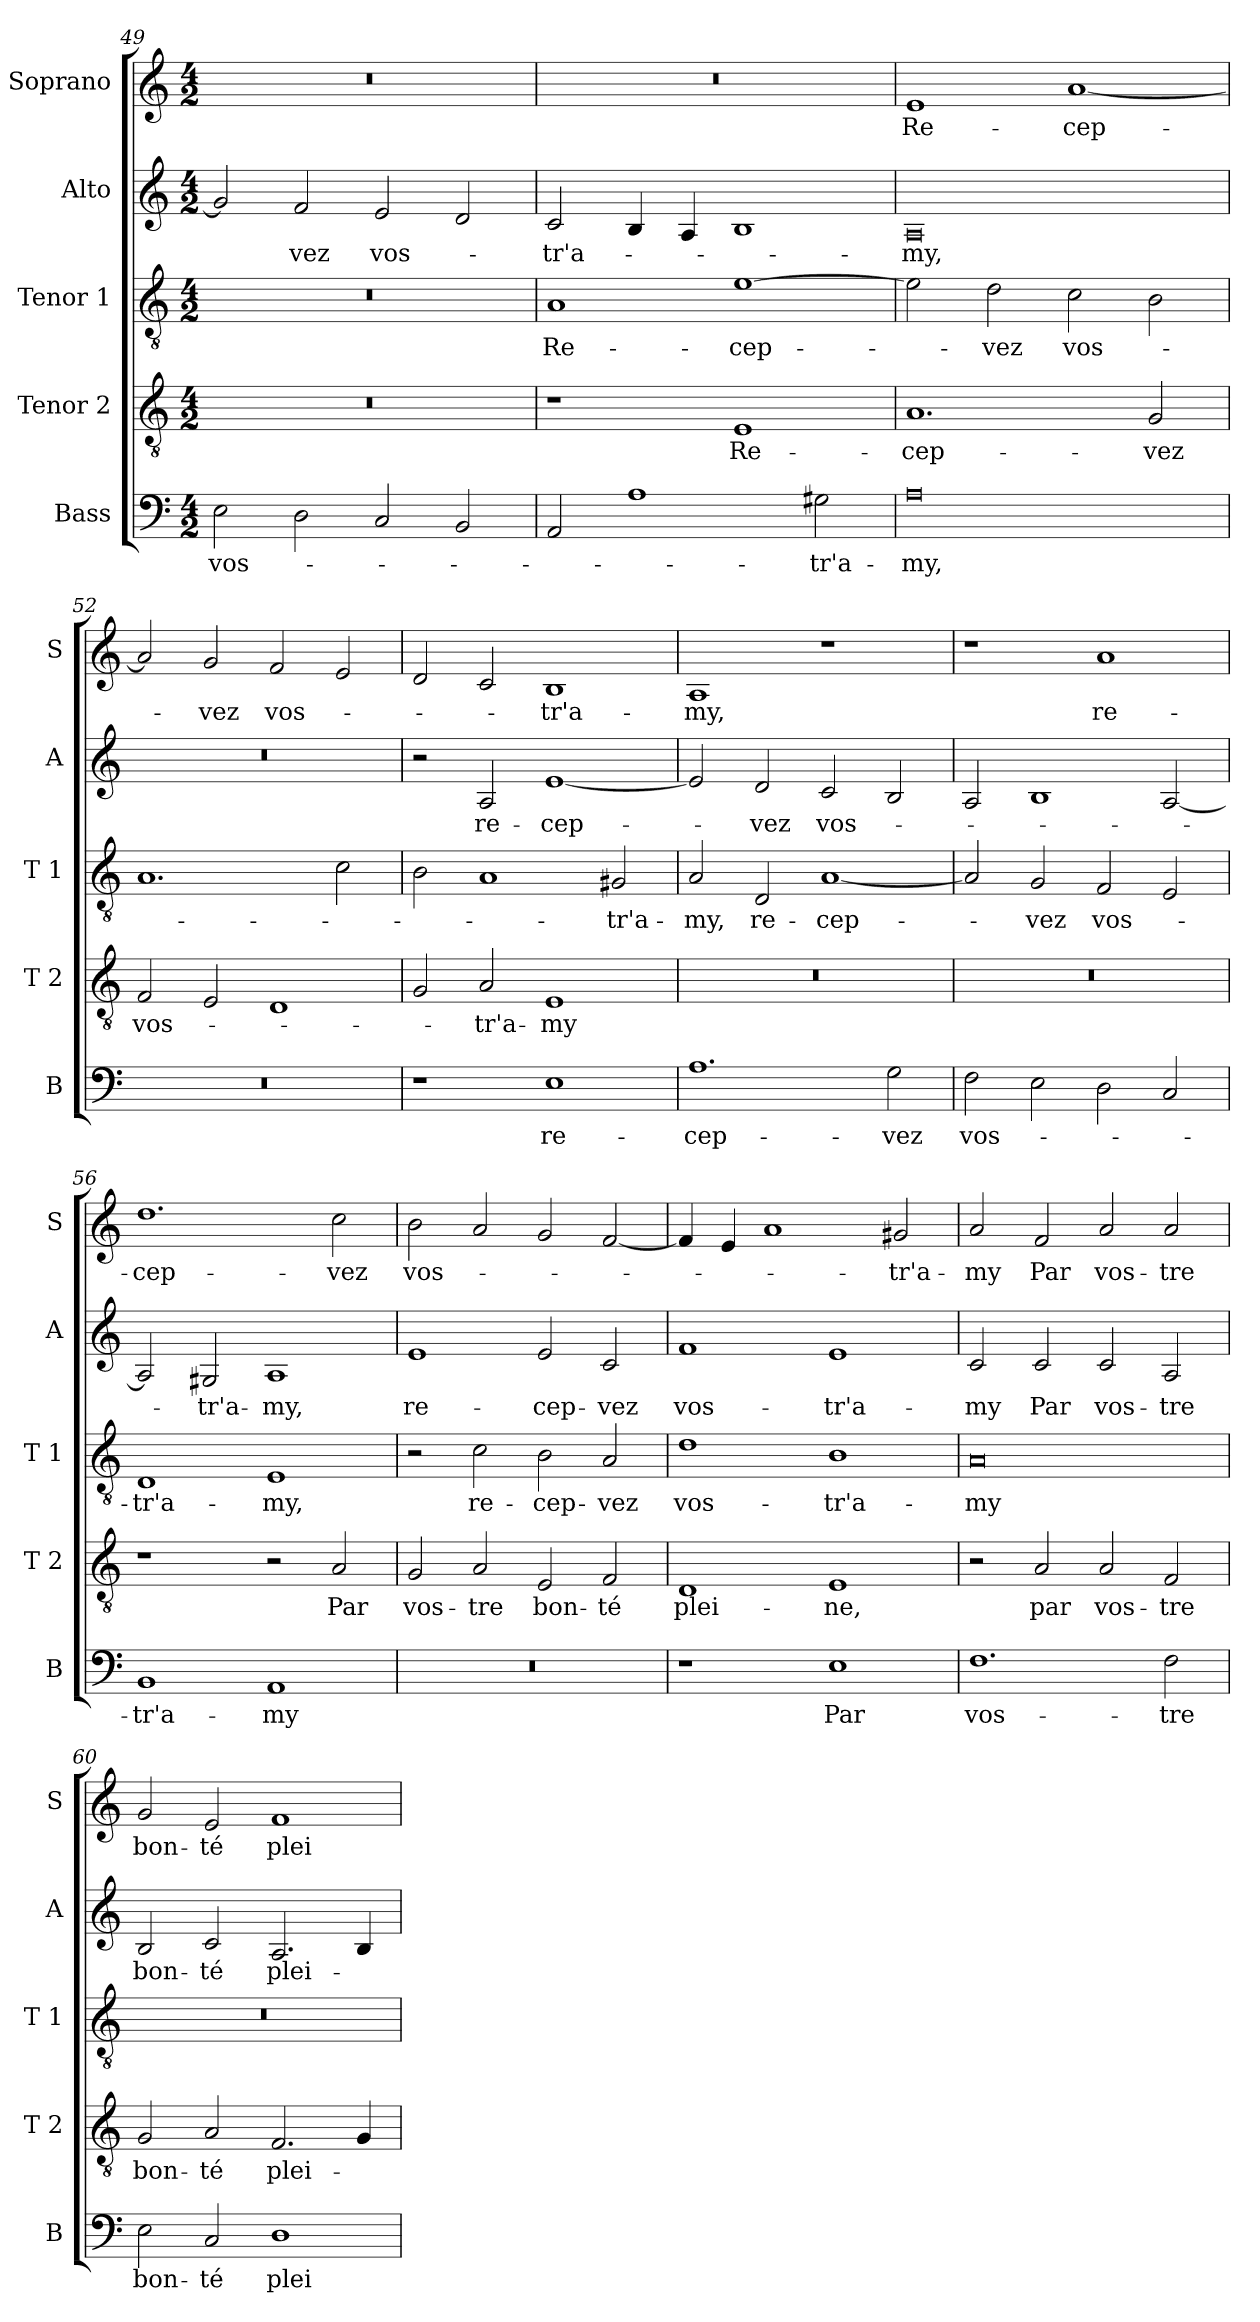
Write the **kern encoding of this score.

**kern	**text	**kern	**text	**kern	**text	**kern	**text	**kern	**text
*part5	*part5	*part4	*part4	*part3	*part3	*part2	*part2	*part1	*part1
*staff5	*staff5	*staff4	*staff4	*staff3	*staff3	*staff2	*staff2	*staff1	*staff1
*I"Bass	*	*I"Tenor 2	*	*I"Tenor 1	*	*I"Alto	*	*I"Soprano	*
*I'B	*	*I'T 2	*	*I'T 1	*	*I'A	*	*I'S	*
!!LO:PB:g=z
*clefF4	*	*clefGv2	*	*clefGv2	*	*clefG2	*	*clefG2	*
*k[]	*	*k[]	*	*k[]	*	*k[]	*	*k[]	*
*M4/2	*	*M4/2	*	*M4/2	*	*M4/2	*	*M4/2	*
=49	=49	=49	=49	=49	=49	=49	=49	=49	=49
!	!LO:LY:b	!	!	!	!	!	!	!	!
2E\	vos-	0r	.	0r	.	2g/]	.	0r	.
!	!	!	!	!	!	!	!LO:LY:b	!	!
2D\	.	.	.	.	.	2f/	-vez	.	.
!	!	!	!	!	!	!	!LO:LY:b	!	!
2C/	.	.	.	.	.	2e/	vos-	.	.
2BB/	.	.	.	.	.	2d/	.	.	.
=50	=50	=50	=50	=50	=50	=50	=50	=50	=50
!	!	!	!	!	!LO:LY:b	!	!LO:LY:b	!	!
2AA/	.	1r	.	1A	Re-	2c/	-tr'a-	0r	.
1A	.	.	.	.	.	4B/	.	.	.
.	.	.	.	.	.	4A/	.	.	.
!	!	!	!LO:LY:b	!	!LO:LY:b	!	!	!	!
.	.	1E	Re-	[1e	-cep-	1B	.	.	.
!	!LO:LY:b	!	!	!	!	!	!	!	!
2G#X\	-tr'a-	.	.	.	.	.	.	.	.
=51	=51	=51	=51	=51	=51	=51	=51	=51	=51
!	!LO:LY:b	!	!LO:LY:b	!	!	!	!LO:LY:b	!	!LO:LY:b
0A	-my,	1.A	-cep-	2e\]	.	0A	-my,	1e	Re-
!	!	!	!	!	!LO:LY:b	!	!	!	!
.	.	.	.	2d\	-vez	.	.	.	.
!	!	!	!	!	!LO:LY:b	!	!	!	!LO:LY:b
.	.	.	.	2c\	vos-	.	.	[1a	-cep-
!	!	!	!LO:LY:b	!	!	!	!	!	!
.	.	2G/	-vez	2B\	.	.	.	.	.
=52	=52	=52	=52	=52	=52	=52	=52	=52	=52
!	!	!	!LO:LY:b	!	!	!	!	!	!
0r	.	2F/	vos-	1.A	.	0r	.	2a/]	.
!	!	!	!	!	!	!	!	!	!LO:LY:b
.	.	2E/	.	.	.	.	.	2g/	-vez
!	!	!	!	!	!	!	!	!	!LO:LY:b
.	.	1D	.	.	.	.	.	2f/	vos-
.	.	.	.	2c\	.	.	.	2e/	.
=53	=53	=53	=53	=53	=53	=53	=53	=53	=53
1r	.	2G/	.	2B\	.	2r	.	2d/	.
!	!	!	!LO:LY:b	!	!	!	!LO:LY:b	!	!
.	.	2A/	-tr'a-	1A	.	2A/	re-	2c/	.
!	!LO:LY:b	!	!LO:LY:b	!	!	!	!LO:LY:b	!	!LO:LY:b
1E	re-	1E	-my	.	.	[1e	-cep-	1B	-tr'a-
!	!	!	!	!	!LO:LY:b	!	!	!	!
.	.	.	.	2G#X/	-tr'a-	.	.	.	.
=54	=54	=54	=54	=54	=54	=54	=54	=54	=54
!	!LO:LY:b	!	!	!	!LO:LY:b	!	!	!	!LO:LY:b
1.A	-cep-	0r	.	2A/	-my,	2e/]	.	1A	-my,
!	!	!	!	!	!LO:LY:b	!	!LO:LY:b	!	!
.	.	.	.	2D/	re-	2d/	-vez	.	.
!	!	!	!	!	!LO:LY:b	!	!LO:LY:b	!	!
.	.	.	.	[1A	-cep-	2c/	vos-	1r	.
!	!LO:LY:b	!	!	!	!	!	!	!	!
2G\	-vez	.	.	.	.	2B/	.	.	.
!!LO:LB:g=z
=55	=55	=55	=55	=55	=55	=55	=55	=55	=55
!	!LO:LY:b	!	!	!	!	!	!	!	!
2F\	vos-	0r	.	2A/]	.	2A/	.	1r	.
!	!	!	!	!	!LO:LY:b	!	!	!	!
2E\	.	.	.	2G/	-vez	1B	.	.	.
!	!	!	!	!	!LO:LY:b	!	!	!	!LO:LY:b
2D\	.	.	.	2F/	vos-	.	.	1a	re-
2C/	.	.	.	2E/	.	[2A/	.	.	.
=56	=56	=56	=56	=56	=56	=56	=56	=56	=56
!	!LO:LY:b	!	!	!	!LO:LY:b	!	!	!	!LO:LY:b
1BB	-tr'a-	1r	.	1D	-tr'a-	2A/]	.	1.dd	-cep-
!	!	!	!	!	!	!	!LO:LY:b	!	!
.	.	.	.	.	.	2G#X/	-tr'a-	.	.
!	!LO:LY:b	!	!	!	!LO:LY:b	!	!LO:LY:b	!	!
1AA	-my	2r	.	1E	-my,	1A	-my,	.	.
!	!	!	!LO:LY:b	!	!	!	!	!	!LO:LY:b
.	.	2A/	Par	.	.	.	.	2cc\	-vez
=57	=57	=57	=57	=57	=57	=57	=57	=57	=57
!	!	!	!LO:LY:b	!	!	!	!LO:LY:b	!	!LO:LY:b
0r	.	2G/	vos-	2r	.	1e	re-	2b\	vos-
!	!	!	!LO:LY:b	!	!LO:LY:b	!	!	!	!
.	.	2A/	-tre	2c\	re-	.	.	2a/	.
!	!	!	!LO:LY:b	!	!LO:LY:b	!	!LO:LY:b	!	!
.	.	2E/	bon-	2B\	-cep-	2e/	-cep-	2g/	.
!	!	!	!LO:LY:b	!	!LO:LY:b	!	!LO:LY:b	!	!
.	.	2F/	-té	2A/	-vez	2c/	-vez	[2f/	.
=58	=58	=58	=58	=58	=58	=58	=58	=58	=58
!	!	!	!LO:LY:b	!	!LO:LY:b	!	!LO:LY:b	!	!
1r	.	1D	plei-	1d	vos-	1f	vos-	4f/]	.
.	.	.	.	.	.	.	.	4e/	.
.	.	.	.	.	.	.	.	1a	.
!	!LO:LY:b	!	!LO:LY:b	!	!LO:LY:b	!	!LO:LY:b	!	!
1E	Par	1E	-ne,	1B	-tr'a-	1e	-tr'a-	.	.
!	!	!	!	!	!	!	!	!	!LO:LY:b
.	.	.	.	.	.	.	.	2g#X/	-tr'a-
=59	=59	=59	=59	=59	=59	=59	=59	=59	=59
!	!LO:LY:b	!	!	!	!LO:LY:b	!	!LO:LY:b	!	!LO:LY:b
1.F	vos-	2r	.	0A	-my	2c/	-my	2a/	-my
!	!	!	!LO:LY:b	!	!	!	!LO:LY:b	!	!LO:LY:b
.	.	2A/	par	.	.	2c/	Par	2f/	Par
!	!	!	!LO:LY:b	!	!	!	!LO:LY:b	!	!LO:LY:b
.	.	2A/	vos-	.	.	2c/	vos-	2a/	vos-
!	!LO:LY:b	!	!LO:LY:b	!	!	!	!LO:LY:b	!	!LO:LY:b
2F\	-tre	2F/	-tre	.	.	2A/	-tre	2a/	-tre
=60	=60	=60	=60	=60	=60	=60	=60	=60	=60
!	!LO:LY:b	!	!LO:LY:b	!	!	!	!LO:LY:b	!	!LO:LY:b
2E\	bon-	2G/	bon-	0r	.	2B/	bon-	2g/	bon-
!	!LO:LY:b	!	!LO:LY:b	!	!	!	!LO:LY:b	!	!LO:LY:b
2C/	-té	2A/	-té	.	.	2c/	-té	2e/	-té
!	!LO:LY:b	!	!LO:LY:b	!	!	!	!LO:LY:b	!	!LO:LY:b
1D	plei-	2.F/	plei-	.	.	2.A/	plei-	1f	plei-
.	.	4G/	.	.	.	4B/	.	.	.
=	=	=	=	=	=	=	=	=	=
*-	*-	*-	*-	*-	*-	*-	*-	*-	*-
